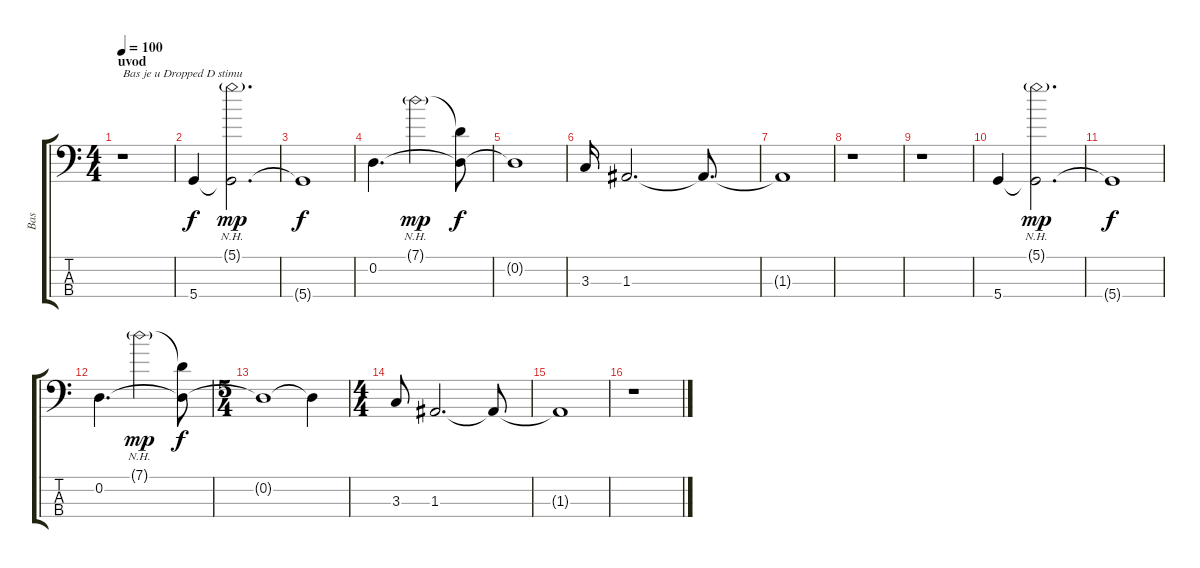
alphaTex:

\track ("Bas" "Bas") {instrument fretlessbass}
\staff {score tabs}
\tuning (G2 D2 A1 D1) {hide}
\ts (4 4)
\section ("" "uvod")
\tempo 100
\clef f4
\ks c
r.1{txt "Bas je u Dropped D stimu" dy f instrument fretlessbass} |
5.4.4 (5.1{nh g} 5.4{t}).2{d dy mp} |
5.4{t}.1{dy f} |
0.2.4{d} 7.1{nh g}.2{dy mp} (7.1{t} 0.2{t}).8{dy f} |
0.2{t}.1 |
3.3.16 1.3.2{d} 1.3{t}.8{d} |
1.3{t}.1 |
r.1 |
r.1 |
5.4.4 (5.1{nh g} 5.4{t}).2{d dy mp} |
5.4{t}.1{dy f} |
0.2.4{d} 7.1{nh g}.2{dy mp} (7.1{t} 0.2{t}).8{dy f} |
\ts (5 4)
0.2{t}.1 0.2{t}.4 |
\ts (4 4)
3.3.8 1.3.2{d} 1.3{t}.8 |
1.3{t}.1 |
r.1
